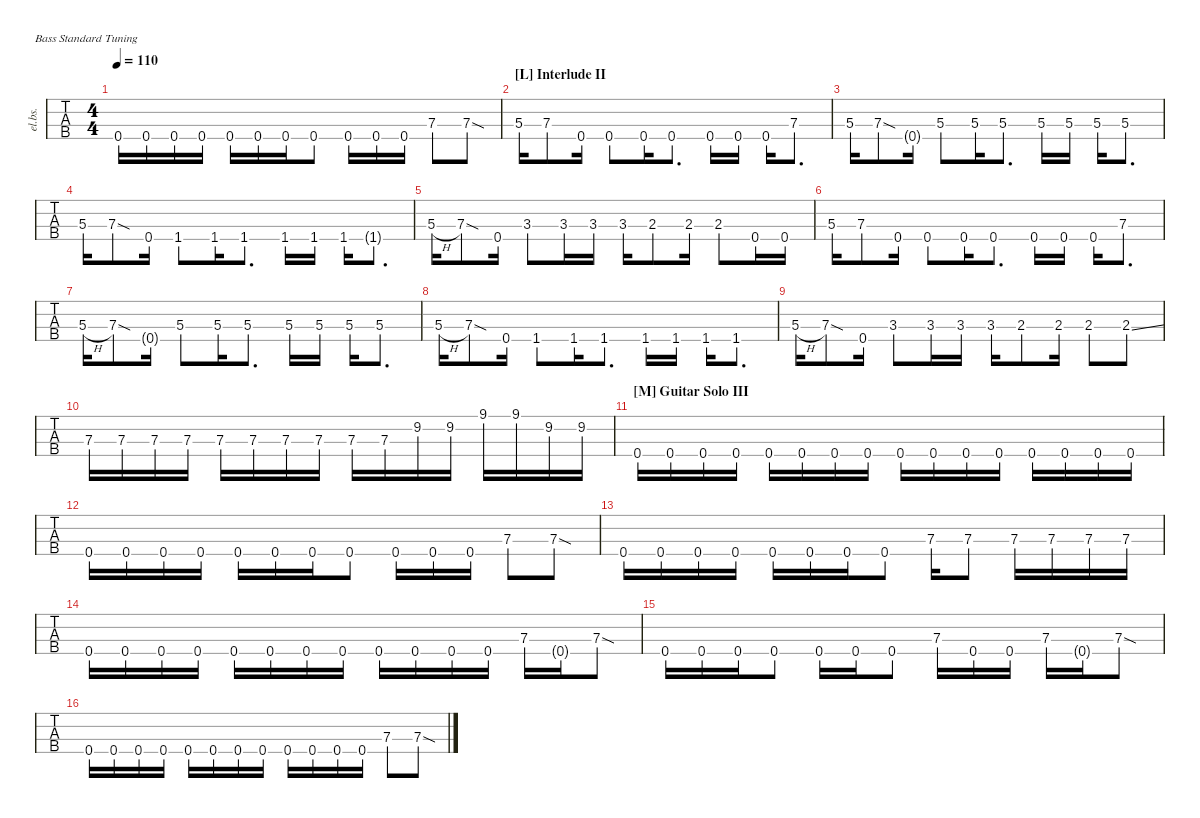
\defaultSystemsLayout 4
\hideDynamics
\bracketExtendMode nobrackets
\otherSystemsTrackNameOrientation horizontal
\track ("Bass" "el.bs.") {instrument electricbassfinger}
\staff {tabs}
\tuning (G2 D2 A1 E1)
\ts (4 4)
\tempo 110
\clef f4
\ks eminor
0.4{acc forcenatural}.16{dy mf} 0.4{acc forcenatural}.16 0.4{acc forcenatural}.16 0.4{acc forcenatural}.16 0.4{acc forcenatural}.16 0.4{acc forcenatural}.16 0.4{acc forcenatural}.16 0.4{acc forcenatural}.8 0.4{acc forcenatural}.16 0.4{acc forcenatural}.16 0.4{acc forcenatural}.16 7.3{st acc forcenatural}.8 7.3{sod acc forcenatural}.8 |
\section ("L" "Interlude II")
5.3{acc forcenatural}.16 7.3{acc forcenatural}.8 0.4{acc forcenatural}.16 0.4{acc forcenatural}.8 0.4{acc forcenatural}.16 0.4{acc forcenatural}.8{d} 0.4{acc forcenatural}.16 0.4{acc forcenatural}.16 0.4{acc forcenatural}.16 7.3{acc forcenatural}.8{d} |
5.3{acc forcenatural}.16 7.3{sod acc forcenatural}.8 0.4{g acc forcenatural}.16 5.3{acc forcenatural}.8 5.3{acc forcenatural}.16 5.3{acc forcenatural}.8{d} 5.3{acc forcenatural}.16 5.3{acc forcenatural}.16 5.3{acc forcenatural}.16 5.3{acc forcenatural}.8{d} |
5.3{acc forcenatural}.16 7.3{sod acc forcenatural}.8 0.4{acc forcenatural}.16 1.4{acc forcenatural}.8 1.4{acc forcenatural}.16 1.4{acc forcenatural}.8{d} 1.4{acc forcenatural}.16 1.4{acc forcenatural}.16 1.4{acc forcenatural}.16 1.4{g acc forcenatural}.8{d} |
5.3{h acc forcenatural}.16 7.3{sod acc forcenatural}.8 0.4{acc forcenatural}.16 3.3{acc forcenatural}.8 3.3{acc forcenatural}.16 3.3{acc forcenatural}.16 3.3{acc forcenatural}.16 2.3{st acc forcenatural}.8 2.3{acc forcenatural}.16 2.3{acc forcenatural}.8 0.4{acc forcenatural}.16 0.4{acc forcenatural}.16 |
5.3{acc forcenatural}.16 7.3{acc forcenatural}.8 0.4{acc forcenatural}.16 0.4{acc forcenatural}.8 0.4{acc forcenatural}.16 0.4{acc forcenatural}.8{d} 0.4{acc forcenatural}.16 0.4{acc forcenatural}.16 0.4{acc forcenatural}.16 7.3{acc forcenatural}.8{d} |
5.3{h acc forcenatural}.16 7.3{sod acc forcenatural}.8 0.4{g acc forcenatural}.16 5.3{acc forcenatural}.8 5.3{acc forcenatural}.16 5.3{acc forcenatural}.8{d} 5.3{acc forcenatural}.16 5.3{acc forcenatural}.16 5.3{acc forcenatural}.16 5.3{acc forcenatural}.8{d} |
5.3{h acc forcenatural}.16 7.3{sod acc forcenatural}.8 0.4{acc forcenatural}.16 1.4{acc forcenatural}.8 1.4{acc forcenatural}.16 1.4{acc forcenatural}.8{d} 1.4{acc forcenatural}.16 1.4{acc forcenatural}.16 1.4{acc forcenatural}.16 1.4{acc forcenatural}.8{d} |
5.3{h acc forcenatural}.16 7.3{sod acc forcenatural}.8 0.4{acc forcenatural}.16 3.3{acc forcenatural}.8 3.3{acc forcenatural}.16 3.3{acc forcenatural}.16 3.3{acc forcenatural}.16 2.3{st acc forcenatural}.8 2.3{acc forcenatural}.16 2.3{acc forcenatural}.8 2.3{ss acc forcenatural}.8 |
7.3{acc forcenatural}.16 7.3{acc forcenatural}.16 7.3{acc forcenatural}.16 7.3{acc forcenatural}.16 7.3{acc forcenatural}.16 7.3{acc forcenatural}.16 7.3{acc forcenatural}.16 7.3{acc forcenatural}.16 7.3{acc forcenatural}.16 7.3{acc forcenatural}.16 9.2{acc forcenatural}.16 9.2{acc forcenatural}.16 9.1{acc forcenatural}.16 9.1{acc forcenatural}.16 9.2{acc forcenatural}.16 9.2{acc forcenatural}.16 |
\section ("M" "Guitar Solo III")
0.4{acc forcenatural}.16 0.4{acc forcenatural}.16 0.4{acc forcenatural}.16 0.4{acc forcenatural}.16 0.4{acc forcenatural}.16 0.4{acc forcenatural}.16 0.4{acc forcenatural}.16 0.4{acc forcenatural}.16 0.4{acc forcenatural}.16 0.4{acc forcenatural}.16 0.4{acc forcenatural}.16 0.4{acc forcenatural}.16 0.4{acc forcenatural}.16 0.4{acc forcenatural}.16 0.4{acc forcenatural}.16 0.4{acc forcenatural}.16 |
0.4{acc forcenatural}.16 0.4{acc forcenatural}.16 0.4{acc forcenatural}.16 0.4{acc forcenatural}.16 0.4{acc forcenatural}.16 0.4{acc forcenatural}.16 0.4{acc forcenatural}.16 0.4{acc forcenatural}.8 0.4{acc forcenatural}.16 0.4{acc forcenatural}.16 0.4{acc forcenatural}.16 7.3{st acc forcenatural}.8 7.3{sod acc forcenatural}.8 |
0.4{acc forcenatural}.16 0.4{acc forcenatural}.16 0.4{acc forcenatural}.16 0.4{acc forcenatural}.16 0.4{acc forcenatural}.16 0.4{acc forcenatural}.16 0.4{acc forcenatural}.16 0.4{acc forcenatural}.8 7.3{acc forcenatural}.16 7.3{acc forcenatural}.8 7.3{acc forcenatural}.16 7.3{acc forcenatural}.16 7.3{acc forcenatural}.16 7.3{acc forcenatural}.16 |
0.4{acc forcenatural}.16 0.4{acc forcenatural}.16 0.4{acc forcenatural}.16 0.4{acc forcenatural}.16 0.4{acc forcenatural}.16 0.4{acc forcenatural}.16 0.4{acc forcenatural}.16 0.4{acc forcenatural}.16 0.4{acc forcenatural}.16 0.4{acc forcenatural}.16 0.4{acc forcenatural}.16 0.4{acc forcenatural}.16 7.3{acc forcenatural}.16 0.4{g acc forcenatural}.16 7.3{sod acc forcenatural}.8 |
0.4{acc forcenatural}.16 0.4{acc forcenatural}.16 0.4{acc forcenatural}.16 0.4{acc forcenatural}.8 0.4{acc forcenatural}.16 0.4{acc forcenatural}.16 0.4{acc forcenatural}.8 7.3{acc forcenatural}.16 0.4{acc forcenatural}.16 0.4{acc forcenatural}.16 7.3{acc forcenatural}.16 0.4{g acc forcenatural}.16 7.3{sod acc forcenatural}.8 |
0.4{acc forcenatural}.16 0.4{acc forcenatural}.16 0.4{acc forcenatural}.16 0.4{acc forcenatural}.16 0.4{acc forcenatural}.16 0.4{acc forcenatural}.16 0.4{acc forcenatural}.16 0.4{acc forcenatural}.16 0.4{acc forcenatural}.16 0.4{acc forcenatural}.16 0.4{acc forcenatural}.16 0.4{acc forcenatural}.16 7.3{st acc forcenatural}.8 7.3{sod acc forcenatural}.8
